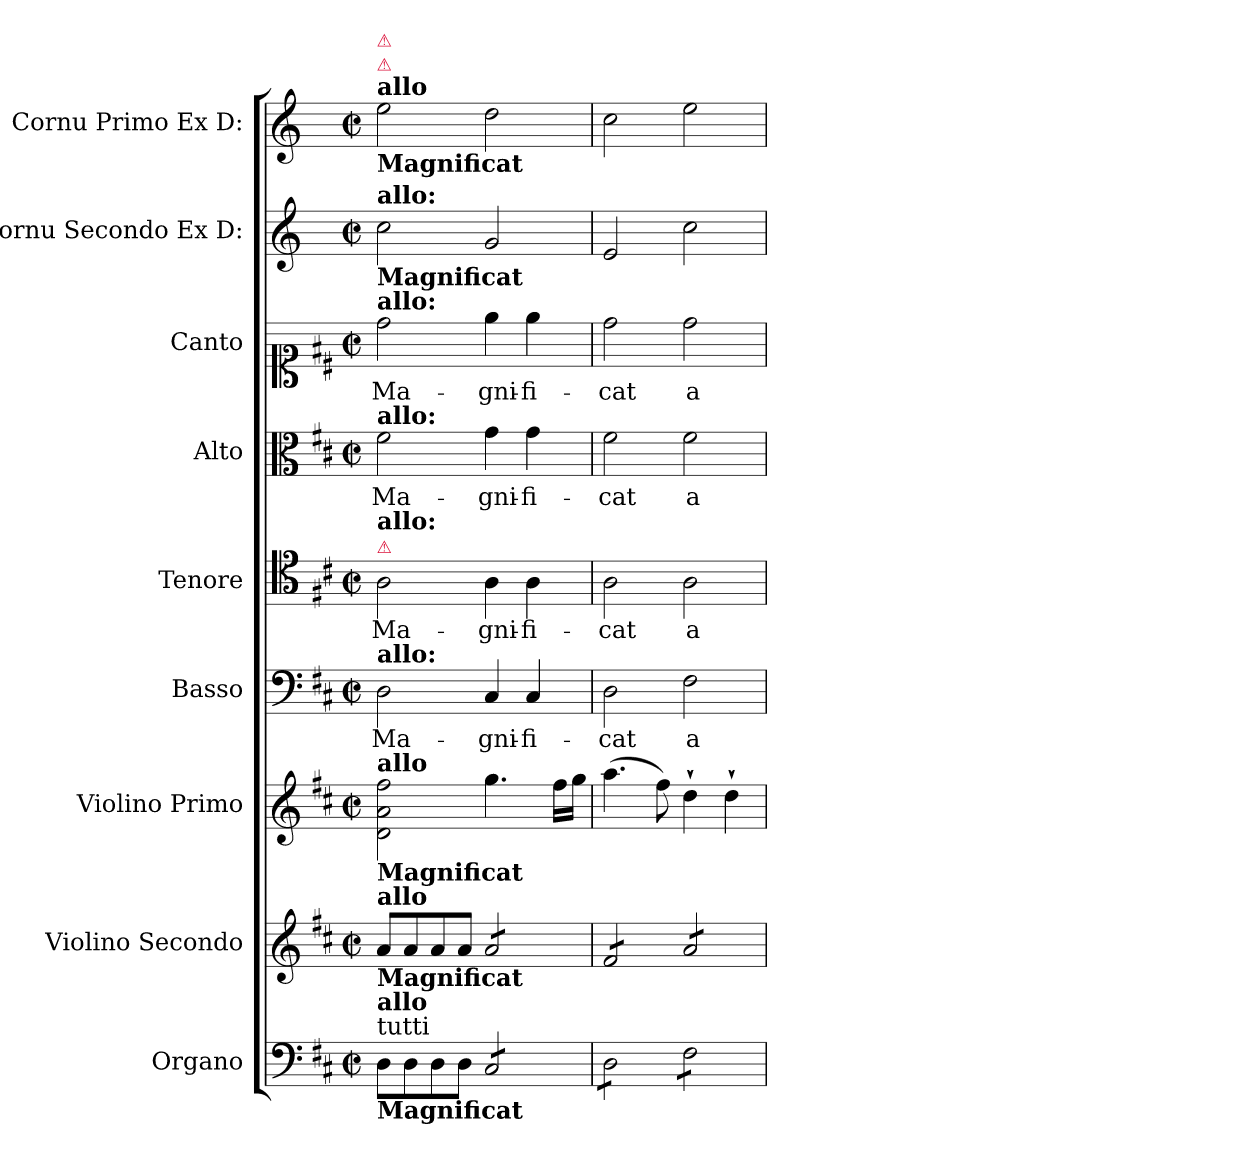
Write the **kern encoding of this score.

**kern	**kern	**dynam	**kern	**dynam	**kern	**text	**kern	**text	**kern	**text	**kern	**text	**kern	**kern	**dynam
*part9	*part8	*part8	*part7	*part7	*part6	*part6	*part5	*part5	*part4	*part4	*part3	*part3	*part2	*part1	*part1
*staff9	*staff8	*staff8	*staff7	*staff7	*staff6	*staff6	*staff5	*staff5	*staff4	*staff4	*staff3	*staff3	*staff2	*staff1	*staff1
*I"Organo	*I"Violino Secondo	*	*I"Violino Primo	*	*I"Basso	*	*I"Tenore	*	*I"Alto	*	*I"Canto	*	*I"Cornu Secondo Ex D:	*I"Cornu Primo Ex D:	*
*	*I'vl 2	*	*I'vl 1	*	*I'B	*	*I'T	*	*I'A	*	*	*	*I'cor 2	*I'cor 1	*
*clefF4	*clefG2	*	*clefG2	*	*clefF4	*	*clefC4	*	*clefC3	*	*clefC1	*	*clefG2	*clefG2	*
*	*	*	*	*	*	*	*	*	*	*	*	*	*ITrd-1c-2	*ITrd-1c-2	*
*k[f#c#]	*k[f#c#]	*	*k[f#c#]	*	*k[f#c#]	*	*k[f#c#]	*	*k[f#c#]	*	*k[f#c#]	*	*k[f#c#]	*k[f#c#]	*
*M2/2	*M2/2	*	*M2/2	*	*M2/2	*	*M2/2	*	*M2/2	*	*M2/2	*	*M2/2	*M2/2	*
*met(c|)	*met(c|)	*	*met(c|)	*	*met(c|)	*	*met(c|)	*	*met(c|)	*	*met(c|)	*	*met(c|)	*met(c|)	*
=1	=1	=1	=1	=1	=1	=1	=1	=1	=1	=1	=1	=1	=1	=1	=1
!	!	!	!	!	!	!	!	!	!	!	!	!	!	!LO:TX:a:B:t=allo	!
!	!	!	!	!	!	!	!	!	!	!	!	!	!	!LO:TX:b:B:t=Magnificat	!
!	!	!	!	!	!	!	!	!	!	!	!	!	!	!LO:TX:a:color=crimson:t=⚠	!
!	!	!	!	!	!	!	!	!	!	!	!	!	!	!LO:TX:a:color=crimson:t=⚠	!
!	!	!	!	!	!	!	!	!	!	!	!	!	!LO:TX:a:B:t=allo&colon;	!	!
!	!	!	!	!	!	!	!	!	!	!	!	!	!LO:TX:b:B:t=Magnificat	!	!
!	!	!	!	!	!	!	!	!	!	!	!LO:TX:a:B:t=allo&colon;	!	!	!	!
!	!	!	!	!	!	!	!	!	!LO:TX:a:B:t=allo&colon;	!	!	!	!	!	!
!	!	!	!	!	!	!	!LO:TX:a:color=crimson:t=⚠	!	!	!	!	!	!	!	!
!	!	!	!	!	!	!	!LO:TX:a:B:t=allo&colon;	!	!	!	!	!	!	!	!
!	!	!	!	!	!LO:TX:a:B:t=allo&colon;	!	!	!	!	!	!	!	!	!	!
!	!	!	!LO:TX:a:B:t=allo	!	!	!	!	!	!	!	!	!	!	!	!
!	!	!	!LO:TX:b:B:t=Magnificat	!	!	!	!	!	!	!	!	!	!	!	!
!	!LO:TX:a:B:t=allo	!	!	!	!	!	!	!	!	!	!	!	!	!	!
!	!LO:TX:b:B:t=Magnificat	!	!	!	!	!	!	!	!	!	!	!	!	!	!
!LO:TX:a:t=tutti	!	!	!	!	!	!	!	!	!	!	!	!	!	!	!
!LO:TX:a:B:t=allo	!	!	!	!	!	!	!	!	!	!	!	!	!	!	!
!LO:TX:b:B:t=Magnificat	!	!	!	!	!	!	!	!	!	!	!	!	!	!	!
!	!	!LO:DY:a	!	!LO:DY:a	!	!	!	!	!	!	!	!	!	!	!LO:DY:a
8D\L	8a/L	for&colon;	2d\ 2a\ 2ff#\	for&colon;	2D\	Ma-	2A\	Ma-	2f#\	Ma-	2dd\	Ma-	2dd\	2ff#\	for&colon;
8D\	8a/	.	.	.	.	.	.	.	.	.	.	.	.	.	.
8D\	8a/	.	.	.	.	.	.	.	.	.	.	.	.	.	.
8D\J	8a/J	.	.	.	.	.	.	.	.	.	.	.	.	.	.
*tremolo	*	*	*	*	*	*	*	*	*	*	*	*	*	*	*
*	*tremolo	*	*	*	*	*	*	*	*	*	*	*	*	*	*
8C#/L	8a/L	.	4.gg\	.	4C#/	-gni-	4A\	-gni-	4g\	-gni-	4ee\	-gni-	2a/	2ee\	.
8C#/	8a/	.	.	.	.	.	.	.	.	.	.	.	.	.	.
8C#/	8a/	.	.	.	4C#/	-fi-	4A\	-fi-	4g\	-fi-	4ee\	-fi-	.	.	.
8C#/J	8a/J	.	16ff#\LL	.	.	.	.	.	.	.	.	.	.	.	.
.	.	.	16gg\JJ	.	.	.	.	.	.	.	.	.	.	.	.
=2	=2	=2	=2	=2	=2	=2	=2	=2	=2	=2	=2	=2	=2	=2	=2
8D\L	8f#/L	.	(4.aa\	.	2D\	-cat	2A\	-cat	2f#\	-cat	2dd\	-cat	2f#/	2dd\	.
8D\	8f#/	.	.	.	.	.	.	.	.	.	.	.	.	.	.
8D\	8f#/	.	.	.	.	.	.	.	.	.	.	.	.	.	.
8D\J	8f#/J	.	8ff#\)	.	.	.	.	.	.	.	.	.	.	.	.
8F#\L	8a/L	.	4dd`\	.	2F#\	a-	2A\	a-	2f#\	a-	2dd\	a-	2dd\	2ff#\	.
8F#\	8a/	.	.	.	.	.	.	.	.	.	.	.	.	.	.
8F#\	8a/	.	4dd`\	.	.	.	.	.	.	.	.	.	.	.	.
8F#\J	8a/J	.	.	.	.	.	.	.	.	.	.	.	.	.	.
*	*Xtremolo	*	*	*	*	*	*	*	*	*	*	*	*	*	*
*Xtremolo	*	*	*	*	*	*	*	*	*	*	*	*	*	*	*
=	=	=	=	=	=	=	=	=	=	=	=	=	=	=	=
*-	*-	*-	*-	*-	*-	*-	*-	*-	*-	*-	*-	*-	*-	*-	*-
